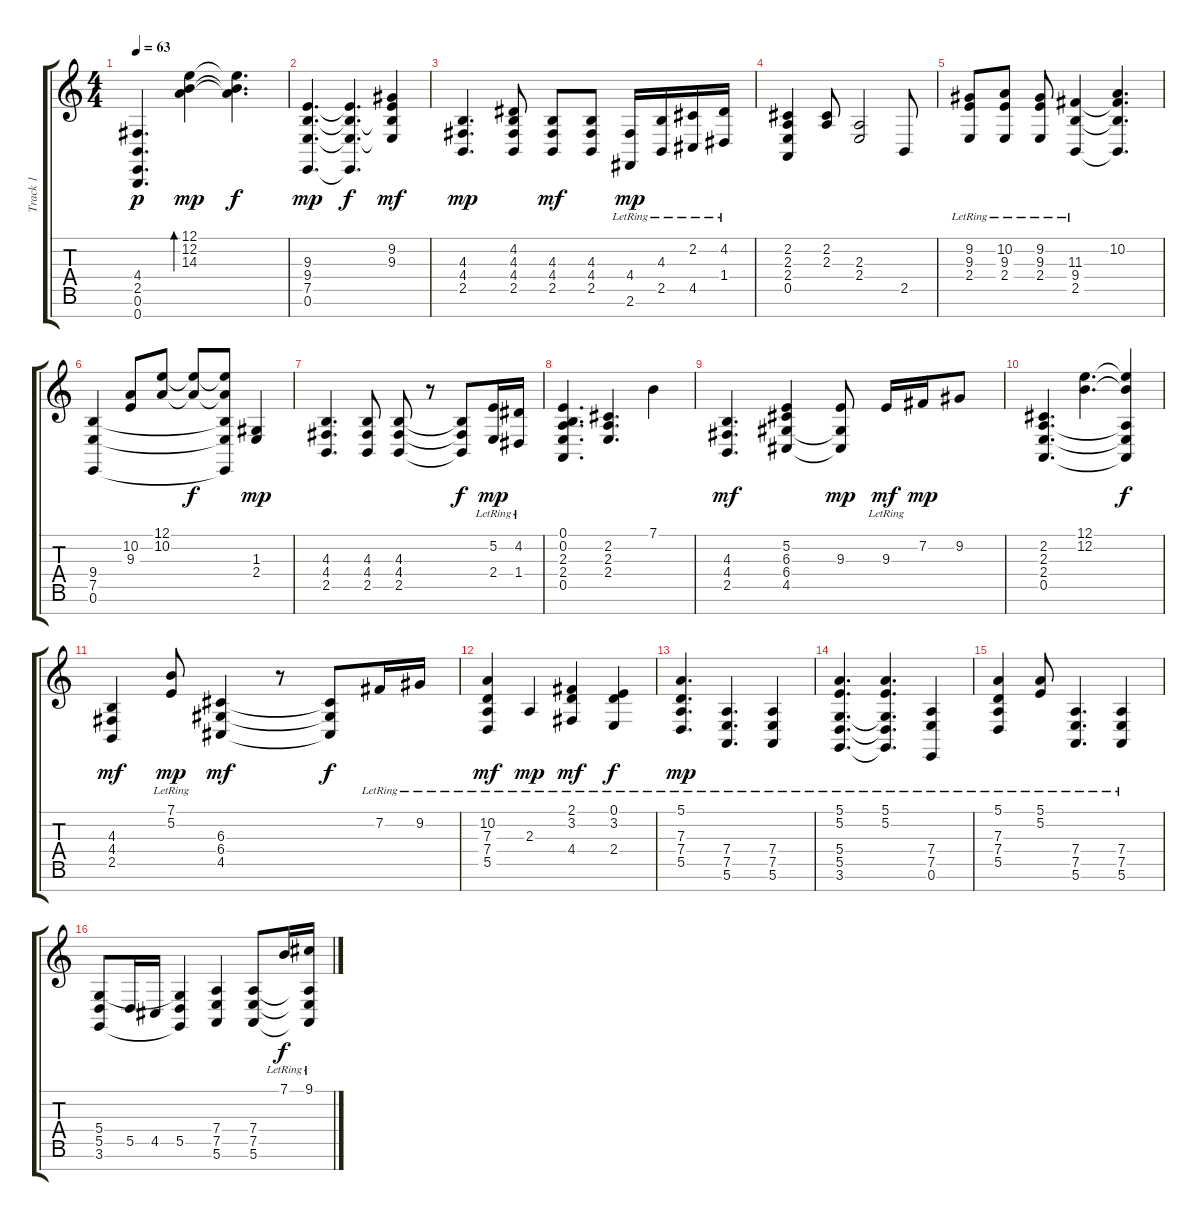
\track ("Track 1" "Track 1") {instrument brightacousticpiano}
\staff {score tabs}
\tuning (E4 B3 G3 D3 A2 E2 B1) {hide}
\ts (4 4)
\tempo 63
\clef g2
\ks c
(4.4 2.5 0.6 0.7).4{d dy p} (12.1 12.2 14.3).4{bd 120 dy mp} (12.1{t} 12.2{t} 14.3{t}).4{d dy f} |
(9.3 9.4 7.5 0.6).4{d dy mp} (9.3{t} 9.4{t} 7.5{t} 0.6{t}).4{d dy f} (9.2 9.3 9.4{t} 7.5{t}).4{dy mf} |
(4.3 4.4 2.5).4{d dy mp} (4.2 4.3 4.4 2.5).8 (4.3 4.4 2.5).8{dy mf} (4.3 4.4 2.5).8 (4.4{lr} 2.6{lr}).16{dy mp} (4.3{lr} 2.5{lr}).16 (2.2{lr} 4.5{lr}).16 (4.2{lr} 1.4{lr}).16 |
(2.2 2.3 2.4 0.5).4 (2.2 2.3).8 (2.3 2.4).2 2.5.8 |
(9.2{lr} 9.3{lr} 2.4{lr}).8 (10.2{lr} 9.3{lr} 2.4{lr}).8 (9.2{lr} 9.3{lr} 2.4{lr}).8 (11.3{lr} 9.4{lr} 2.5{lr}).4 (10.2 11.3{t} 9.4{t} 2.5{t}).4{d} |
(9.4 7.5 0.6).4 (10.2 9.3).8 (12.1 10.2).8 (12.1{t} 10.2{t}).8{dy f} (12.1{t} 10.2{t} 9.4{t} 7.5{t} 0.6{t}).8 (1.3 2.4).4{dy mp} |
(4.3 4.4 2.5).4{d} (4.3 4.4 2.5).8 (4.3 4.4 2.5).8 r.8 (4.3{t} 4.4{t} 2.5{t}).8{dy f} (5.2{lr} 2.4{lr}).16{dy mp} (4.2{lr} 1.4{lr}).16 |
(0.1 0.2 2.3 2.4 0.5).4{d} (2.2 2.3 2.4).4{d} 7.1.4 |
(4.3 4.4 2.5).4{d dy mf} (5.2 6.3 6.4 4.5).4 (9.3 6.4{t} 4.5{t}).8{dy mp} 9.3{lr}.16{dy mf} 7.2.16{dy mp} 9.2.8 |
(2.2 2.3 2.4 0.5).4{d} (12.1 12.2).4{d} (12.1{t} 12.2{t} 2.3{t} 2.4{t} 0.5{t}).4{dy f} |
(4.3 4.4 2.5).4{dy mf} (7.1{lr} 5.2).8{dy mp} (6.3 6.4 4.5).4{dy mf} r.8 (6.3{t} 6.4{t} 4.5{t}).8{dy f} 7.2{lr}.16 9.2{lr}.16 |
(10.2{lr} 7.3{lr} 7.4{lr} 5.5{lr}).4{dy mf} 2.3{lr}.4{dy mp} (2.1{lr} 3.2{lr} 4.4{lr}).4{dy mf} (0.1{lr} 3.2{lr} 2.4{lr}).4{dy f} |
(5.1{lr} 7.3{lr} 7.4{lr} 5.5{lr}).4{d dy mp} (7.4{lr} 7.5{lr} 5.6{lr}).4{d} (7.4{lr} 7.5{lr} 5.6{lr}).4 |
(5.1{lr} 5.2{lr} 5.4{lr} 5.5{lr} 3.6{lr}).4{d} (5.1{lr} 5.2{lr} 5.4{t} 5.5{t} 3.6{t}).4{d} (7.4{lr} 7.5{lr} 0.6{lr}).4 |
(5.1{lr} 7.3{lr} 7.4{lr} 5.5{lr}).4 (5.1{lr} 5.2{lr}).8 (7.4{lr} 7.5{lr} 5.6{lr}).4{d} (7.4{lr} 7.5{lr} 5.6{lr}).4 |
(5.4 5.5 3.6).8 5.5.16 4.5.16 (5.4{t} 5.5 3.6{t}).4 (7.4 7.5 5.6).4 (7.4 7.5 5.6).8 7.1{lr}.16{dy f} (9.1{lr} 7.4{t} 7.5{t} 5.6{t}).16
